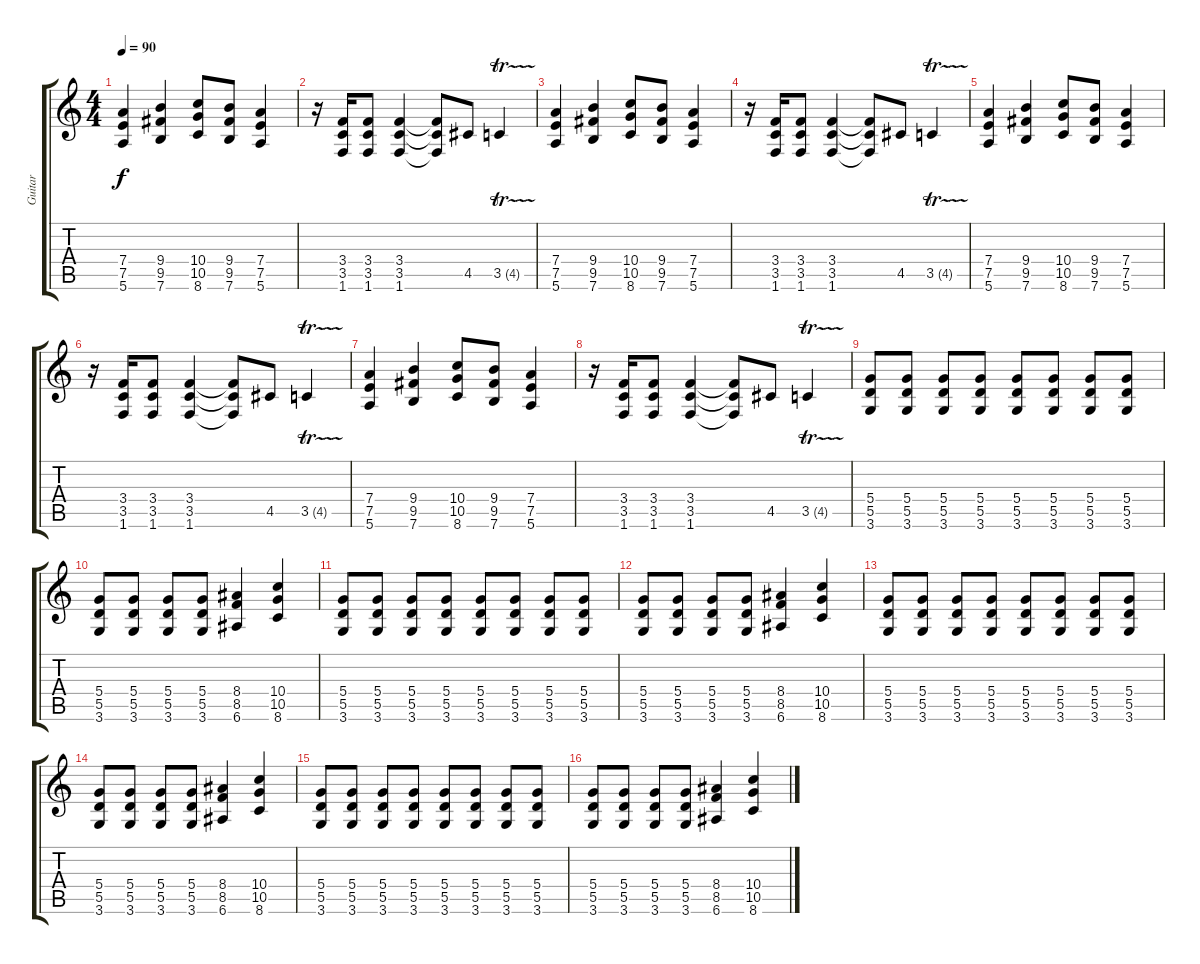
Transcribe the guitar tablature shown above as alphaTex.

\track ("Guitar" "Guitar") {instrument distortionguitar}
\staff {score tabs}
\tuning (E4 B3 G3 D3 A2 E2) {hide}
\ts (4 4)
\tempo 90
\clef g2
\ks c
(7.4 7.5 5.6).4{dy f} (9.4 9.5 7.6).4 (10.4 10.5 8.6).8 (9.4 9.5 7.6).8 (7.4 7.5 5.6).4 |
r.16 (3.4 3.5 1.6).16 (3.4 3.5 1.6).8 (3.4 3.5 1.6).4 (3.4{t} 3.5{t} 1.6{t}).8 4.5.8 3.5{tr (4 32)}.4 |
(7.4 7.5 5.6).4 (9.4 9.5 7.6).4 (10.4 10.5 8.6).8 (9.4 9.5 7.6).8 (7.4 7.5 5.6).4 |
r.16 (3.4 3.5 1.6).16 (3.4 3.5 1.6).8 (3.4 3.5 1.6).4 (3.4{t} 3.5{t} 1.6{t}).8 4.5.8 3.5{tr (4 32)}.4 |
(7.4 7.5 5.6).4 (9.4 9.5 7.6).4 (10.4 10.5 8.6).8 (9.4 9.5 7.6).8 (7.4 7.5 5.6).4 |
r.16 (3.4 3.5 1.6).16 (3.4 3.5 1.6).8 (3.4 3.5 1.6).4 (3.4{t} 3.5{t} 1.6{t}).8 4.5.8 3.5{tr (4 32)}.4 |
(7.4 7.5 5.6).4 (9.4 9.5 7.6).4 (10.4 10.5 8.6).8 (9.4 9.5 7.6).8 (7.4 7.5 5.6).4 |
r.16 (3.4 3.5 1.6).16 (3.4 3.5 1.6).8 (3.4 3.5 1.6).4 (3.4{t} 3.5{t} 1.6{t}).8 4.5.8 3.5{tr (4 32)}.4 |
(5.4 5.5 3.6).8 (5.4 5.5 3.6).8 (5.4 5.5 3.6).8 (5.4 5.5 3.6).8 (5.4 5.5 3.6).8 (5.4 5.5 3.6).8 (5.4 5.5 3.6).8 (5.4 5.5 3.6).8 |
(5.4 5.5 3.6).8 (5.4 5.5 3.6).8 (5.4 5.5 3.6).8 (5.4 5.5 3.6).8 (8.4 8.5 6.6).4 (10.4 10.5 8.6).4 |
(5.4 5.5 3.6).8 (5.4 5.5 3.6).8 (5.4 5.5 3.6).8 (5.4 5.5 3.6).8 (5.4 5.5 3.6).8 (5.4 5.5 3.6).8 (5.4 5.5 3.6).8 (5.4 5.5 3.6).8 |
(5.4 5.5 3.6).8 (5.4 5.5 3.6).8 (5.4 5.5 3.6).8 (5.4 5.5 3.6).8 (8.4 8.5 6.6).4 (10.4 10.5 8.6).4 |
(5.4 5.5 3.6).8 (5.4 5.5 3.6).8 (5.4 5.5 3.6).8 (5.4 5.5 3.6).8 (5.4 5.5 3.6).8 (5.4 5.5 3.6).8 (5.4 5.5 3.6).8 (5.4 5.5 3.6).8 |
(5.4 5.5 3.6).8 (5.4 5.5 3.6).8 (5.4 5.5 3.6).8 (5.4 5.5 3.6).8 (8.4 8.5 6.6).4 (10.4 10.5 8.6).4 |
(5.4 5.5 3.6).8 (5.4 5.5 3.6).8 (5.4 5.5 3.6).8 (5.4 5.5 3.6).8 (5.4 5.5 3.6).8 (5.4 5.5 3.6).8 (5.4 5.5 3.6).8 (5.4 5.5 3.6).8 |
(5.4 5.5 3.6).8 (5.4 5.5 3.6).8 (5.4 5.5 3.6).8 (5.4 5.5 3.6).8 (8.4 8.5 6.6).4 (10.4 10.5 8.6).4
